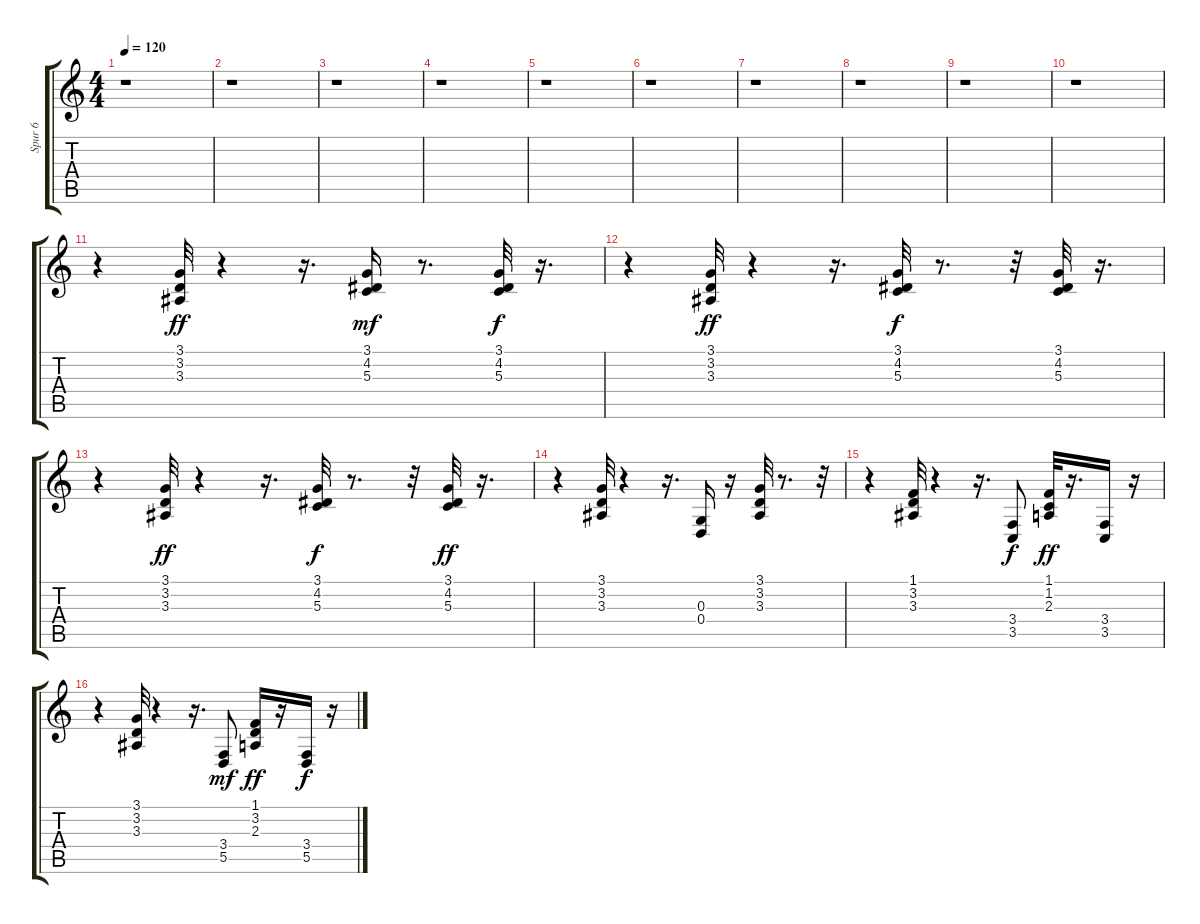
\track ("Spur 6" "Spur 6") {instrument kalimba}
\staff {score tabs}
\tuning (E4 B3 G3 D3 A2 E2) {hide}
\ts (4 4)
\tempo 120
\clef g2
\ks c
r.1{dy ff} |
r.1 |
r.1 |
r.1 |
r.1 |
r.1 |
r.1 |
r.1 |
r.1 |
r.1 |
r.4 (3.1 3.2 3.3).32 r.4 r.16{d} (3.1 4.2 5.3).16{dy mf} r.8{d} (3.1 4.2 5.3).32{dy f} r.16{d} |
r.4 (3.1 3.2 3.3).32{dy ff} r.4 r.16{d} (3.1 4.2 5.3).32{dy f} r.8{d} r.32 (3.1 4.2 5.3).32 r.16{d} |
r.4 (3.1 3.2 3.3).32{dy ff} r.4 r.16{d} (3.1 4.2 5.3).32{dy f} r.8{d} r.32 (3.1 4.2 5.3).32{dy ff} r.16{d} |
r.4 (3.1 3.2 3.3).32 r.4 r.16{d} (0.3 0.4).16 r.16 (3.1 3.2 3.3).32 r.8{d} r.32 |
r.4 (1.1 3.2 3.3).32 r.4 r.16{d} (3.4 3.5).8{dy f} (1.1 1.2 2.3).32{dy ff} r.16{d} (3.4 3.5).16 r.16 |
r.4 (3.1 3.2 3.3).32 r.4 r.16{d} (3.4 5.5).8{dy mf} (1.1 3.2 2.3).16{dy ff} r.16 (3.4 5.5).16{dy f} r.16
